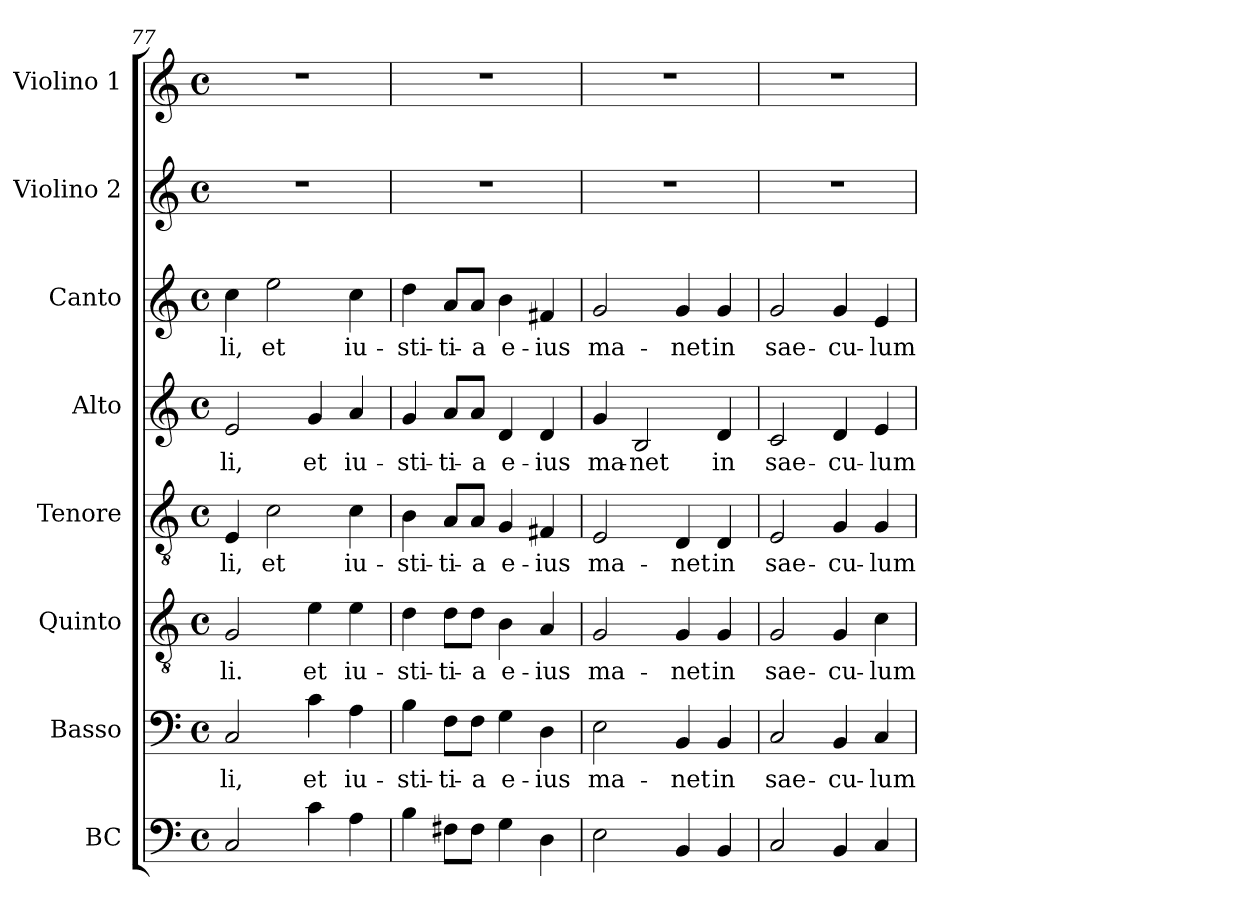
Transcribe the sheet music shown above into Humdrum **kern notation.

**kern	**kern	**text	**kern	**text	**kern	**text	**kern	**text	**kern	**text	**kern	**kern
*part8	*part7	*part7	*part6	*part6	*part5	*part5	*part4	*part4	*part3	*part3	*part2	*part1
*staff8	*staff7	*staff7	*staff6	*staff6	*staff5	*staff5	*staff4	*staff4	*staff3	*staff3	*staff2	*staff1
*I"BC	*I"Basso	*	*I"Quinto	*	*I"Tenore	*	*I"Alto	*	*I"Canto	*	*I"Violino 2	*I"Violino 1
*I'Bc	*I'B	*	*I'Q	*	*I'T	*	*I'A	*	*I'C	*	*I'V2	*I'V1
*clefF4	*clefF4	*	*clefGv2	*	*clefGv2	*	*clefG2	*	*clefG2	*	*clefG2	*clefG2
*k[]	*k[]	*	*k[]	*	*k[]	*	*k[]	*	*k[]	*	*k[]	*k[]
*C:	*C:	*	*C:	*	*C:	*	*C:	*	*C:	*	*C:	*C:
*M4/4	*M4/4	*	*M4/4	*	*M4/4	*	*M4/4	*	*M4/4	*	*M4/4	*M4/4
*met(c)	*met(c)	*	*met(c)	*	*met(c)	*	*met(c)	*	*met(c)	*	*met(c)	*met(c)
=77	=77	=77	=77	=77	=77	=77	=77	=77	=77	=77	=77	=77
!	!	!LO:LY:b	!	!LO:LY:b	!	!LO:LY:b	!	!LO:LY:b	!	!LO:LY:b	!	!
2C/	2C/	-li,	2G/	-li.	4E/	-li,	2e/	-li,	4cc\	-li,	1r	1r
!	!	!	!	!	!	!LO:LY:b	!	!	!	!LO:LY:b	!	!
.	.	.	.	.	2c\	et	.	.	2ee\	et	.	.
!	!	!LO:LY:b	!	!LO:LY:b	!	!	!	!LO:LY:b	!	!	!	!
4c\	4c\	et	4e\	et	.	.	4g/	et	.	.	.	.
!	!	!LO:LY:b	!	!LO:LY:b	!	!LO:LY:b	!	!LO:LY:b	!	!LO:LY:b	!	!
4A\	4A\	iu-	4e\	iu-	4c\	iu-	4a/	iu-	4cc\	iu-	.	.
=78	=78	=78	=78	=78	=78	=78	=78	=78	=78	=78	=78	=78
!	!	!LO:LY:b	!	!LO:LY:b	!	!LO:LY:b	!	!LO:LY:b	!	!LO:LY:b	!	!
4B\	4B\	-sti-	4d\	-sti-	4B\	-sti-	4g/	-sti-	4dd\	-sti-	1r	1r
!	!	!LO:LY:b	!	!LO:LY:b	!	!LO:LY:b	!	!LO:LY:b	!	!LO:LY:b	!	!
8F#X\L	8F\L	-ti-	8d\L	-ti-	8A/L	-ti-	8a/L	-ti-	8a/L	-ti-	.	.
!	!	!LO:LY:b	!	!LO:LY:b	!	!LO:LY:b	!	!LO:LY:b	!	!LO:LY:b	!	!
8F#\J	8F\J	-a	8d\J	-a	8A/J	-a	8a/J	-a	8a/J	-a	.	.
!	!	!LO:LY:b	!	!LO:LY:b	!	!LO:LY:b	!	!LO:LY:b	!	!LO:LY:b	!	!
4G\	4G\	e-	4B\	e-	4G/	e-	4d/	e-	4b\	e-	.	.
!	!	!LO:LY:b	!	!LO:LY:b	!	!LO:LY:b	!	!LO:LY:b	!	!LO:LY:b	!	!
4D\	4D\	-ius	4A/	-ius	4F#X/	-ius	4d/	-ius	4f#X/	-ius	.	.
=79	=79	=79	=79	=79	=79	=79	=79	=79	=79	=79	=79	=79
!	!	!LO:LY:b	!	!LO:LY:b	!	!LO:LY:b	!	!LO:LY:b	!	!LO:LY:b	!	!
2E\	2E\	ma-	2G/	ma-	2E/	ma-	4g/	ma-	2g/	ma-	1r	1r
!	!	!	!	!	!	!	!	!LO:LY:b	!	!	!	!
.	.	.	.	.	.	.	2B/	-net	.	.	.	.
!	!	!LO:LY:b	!	!LO:LY:b	!	!LO:LY:b	!	!	!	!LO:LY:b	!	!
4BB/	4BB/	-net	4G/	-net	4D/	-net	.	.	4g/	-net	.	.
!	!	!LO:LY:b	!	!LO:LY:b	!	!LO:LY:b	!	!LO:LY:b	!	!LO:LY:b	!	!
4BB/	4BB/	in	4G/	in	4D/	in	4d/	in	4g/	in	.	.
=80	=80	=80	=80	=80	=80	=80	=80	=80	=80	=80	=80	=80
!	!	!LO:LY:b	!	!LO:LY:b	!	!LO:LY:b	!	!LO:LY:b	!	!LO:LY:b	!	!
2C/	2C/	sae-	2G/	sae-	2E/	sae-	2c/	sae-	2g/	sae-	1r	1r
!	!	!LO:LY:b	!	!LO:LY:b	!	!LO:LY:b	!	!LO:LY:b	!	!LO:LY:b	!	!
4BB/	4BB/	-cu-	4G/	-cu-	4G/	-cu-	4d/	-cu-	4g/	-cu-	.	.
!	!	!LO:LY:b	!	!LO:LY:b	!	!LO:LY:b	!	!LO:LY:b	!	!LO:LY:b	!	!
4C/	4C/	-lum	4c\	-lum	4G/	-lum	4e/	-lum	4e/	-lum	.	.
=	=	=	=	=	=	=	=	=	=	=	=	=
*-	*-	*-	*-	*-	*-	*-	*-	*-	*-	*-	*-	*-
